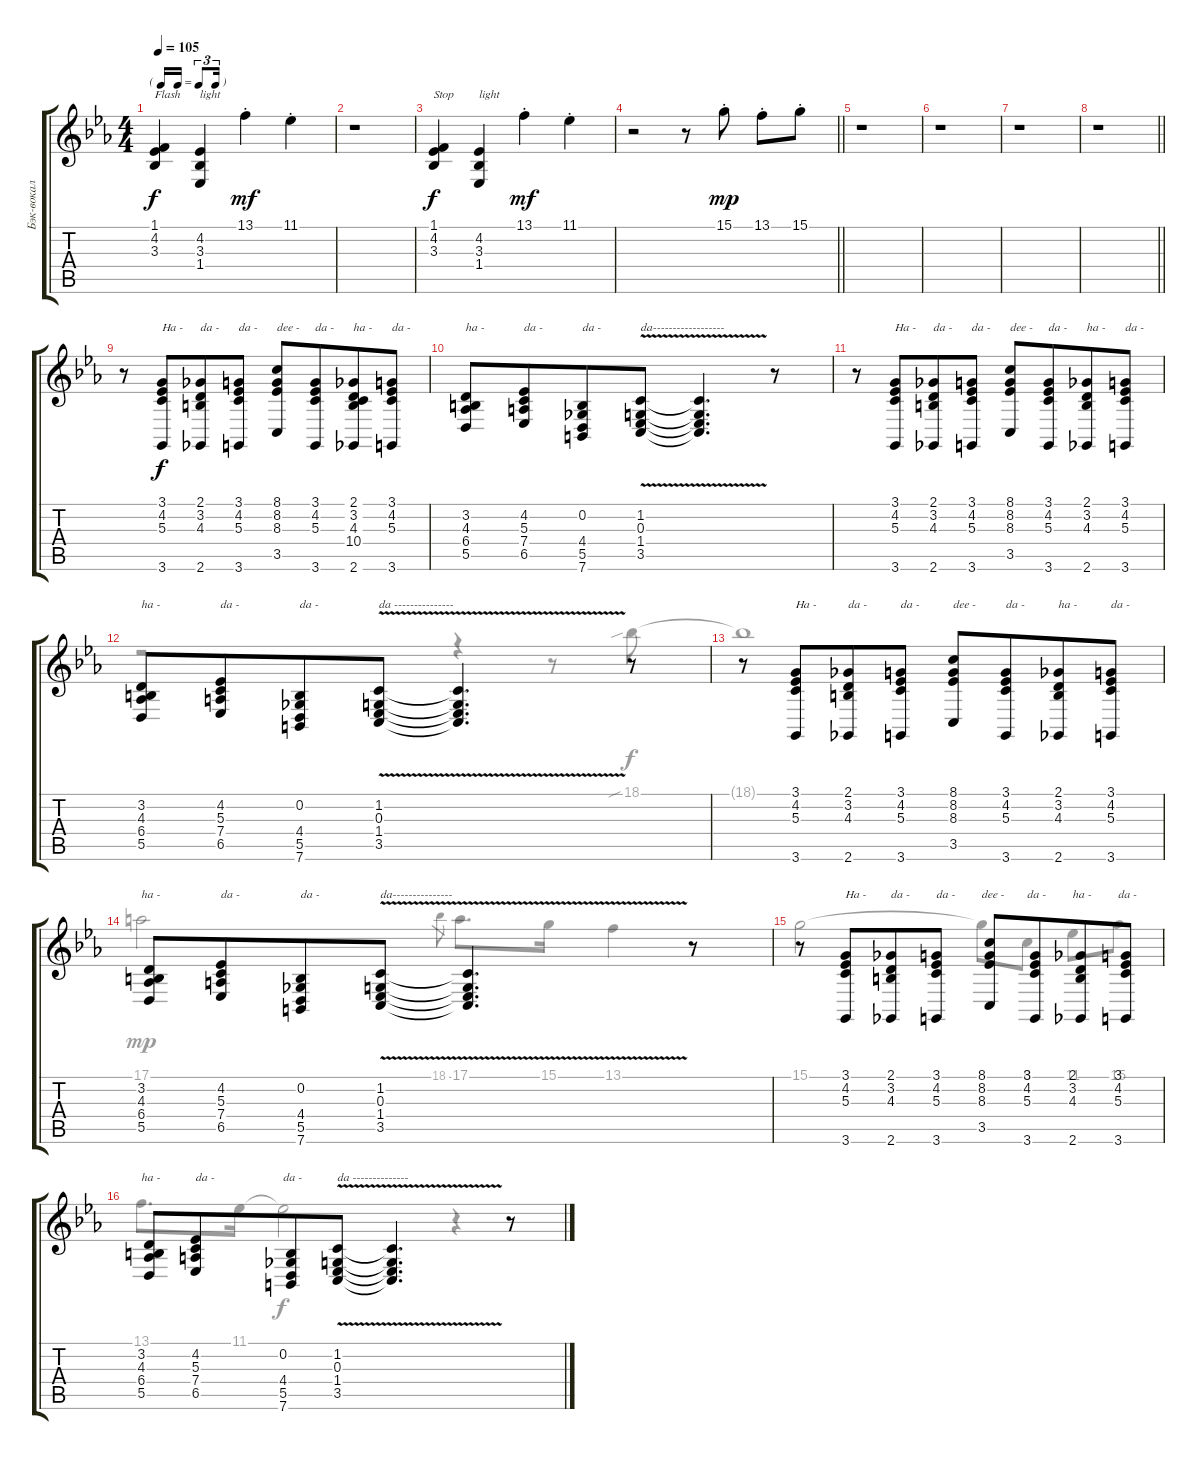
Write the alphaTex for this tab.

\track ("Бэк-вокал" "Бэк-вокал") {instrument stringensemble1}
\staff {score tabs}
\tuning (E4 B3 G3 D3 A2 E2) {hide}
\voice
\ts (4 4)
\tf triplet16th
\tempo 105
\clef g2
\ks cminor
(1.1 4.2 3.3).4{txt "Flash" dy f} (4.2 3.3 1.4).4{txt "light"} 13.1{st}.4{dy mf} 11.1{st}.4 |
r.1 |
(1.1 4.2 3.3).4{txt "Stop" dy f} (4.2 3.3 1.4).4{txt "light"} 13.1{st}.4{dy mf} 11.1{st}.4 |
\barLineRight lightlight
r.2 r.8 15.1{st}.8{dy mp} 13.1{st}.8 15.1{st}.8 |
r.1 |
r.1 |
r.1 |
\barLineRight lightlight
r.1 |
r.8 (3.1 4.2 5.3 3.6).8{txt "Ha -" dy f beam merge} (2.1 3.2 4.3 2.6).8{txt "da -"} (3.1 4.2 5.3 3.6).8{txt "da -"} (8.1 8.2 8.3 3.5).8{txt "dee -"} (3.1 4.2 5.3 3.6).8{txt "da -" beam merge} (2.1 3.2 4.3 10.4 2.6).8{txt "ha -"} (3.1 4.2 5.3 3.6).8{txt "da -"} |
(3.2 4.3 6.4 5.5).8{txt "ha -"} (4.2 5.3 7.4 6.5).8{txt "da -" beam merge} (0.2 4.4 5.5 7.6).8{txt "da -"} (1.2{v} 0.3{v} 1.4{v} 3.5{v}).8{txt "da------------------"} (1.2{t} 0.3{t} 1.4{t} 3.5{t}).4{d} r.8 |
r.8 (3.1 4.2 5.3 3.6).8{txt "Ha -" beam merge} (2.1 3.2 4.3 2.6).8{txt "da -"} (3.1 4.2 5.3 3.6).8{txt "da -"} (8.1 8.2 8.3 3.5).8{txt "dee -"} (3.1 4.2 5.3 3.6).8{txt "da -" beam merge} (2.1 3.2 4.3 2.6).8{txt "ha -"} (3.1 4.2 5.3 3.6).8{txt "da -"} |
(3.2 4.3 6.4 5.5).8{txt "ha -"} (4.2 5.3 7.4 6.5).8{txt "da -" beam merge} (0.2 4.4 5.5 7.6).8{txt "da -"} (1.2{v} 0.3{v} 1.4{v} 3.5{v}).8{txt "da ---------------"} (1.2{t} 0.3{t} 1.4{t} 3.5{t}).4{d} r.8 |
r.8 (3.1 4.2 5.3 3.6).8{txt "Ha -" beam merge} (2.1 3.2 4.3 2.6).8{txt "da -"} (3.1 4.2 5.3 3.6).8{txt "da -"} (8.1 8.2 8.3 3.5).8{txt "dee -"} (3.1 4.2 5.3 3.6).8{txt "da -" beam merge} (2.1 3.2 4.3 2.6).8{txt "ha -"} (3.1 4.2 5.3 3.6).8{txt "da -"} |
(3.2 4.3 6.4 5.5).8{txt "ha -"} (4.2 5.3 7.4 6.5).8{txt "da -" beam merge} (0.2 4.4 5.5 7.6).8{txt "da -"} (1.2{v} 0.3{v} 1.4{v} 3.5{v}).8{txt "da---------------"} (1.2{t} 0.3{t} 1.4{t} 3.5{t}).4{d} r.8 |
r.8 (3.1 4.2 5.3 3.6).8{txt "Ha -" beam merge} (2.1 3.2 4.3 2.6).8{txt "da -"} (3.1 4.2 5.3 3.6).8{txt "da -"} (8.1 8.2 8.3 3.5).8{txt "dee -"} (3.1 4.2 5.3 3.6).8{txt "da -" beam merge} (2.1 3.2 4.3 2.6).8{txt "ha -"} (3.1 4.2 5.3 3.6).8{txt "da -"} |
(3.2 4.3 6.4 5.5).8{txt "ha -"} (4.2 5.3 7.4 6.5).8{txt "da -" beam merge} (0.2 4.4 5.5 7.6).8{txt "da -"} (1.2{v} 0.3{v} 1.4{v} 3.5{v}).8{txt "da --------------"} (1.2{t} 0.3{t} 1.4{t} 3.5{t}).4{d} r.8
\voice
\clef g2
\ottava regular
\simile none
\ks cminor
|
|
|
\barLineRight lightlight
|
|
|
|
\barLineRight lightlight
|
|
|
|
r.2 r.4 r.8 18.1{sib}.8 |
18.1{t}.1{dy f} |
17.1.2{dy mp} 18.1.8{gr} 17.1.8{d} 15.1.16 13.1.4 |
15.1.2 15.1{t}.8{beam merge} 8.1.8{beam split} 11.1.8{beam merge} 15.1.8 |
13.1.8{d} 11.1.16 11.1{t}.2{dy f} r.4
